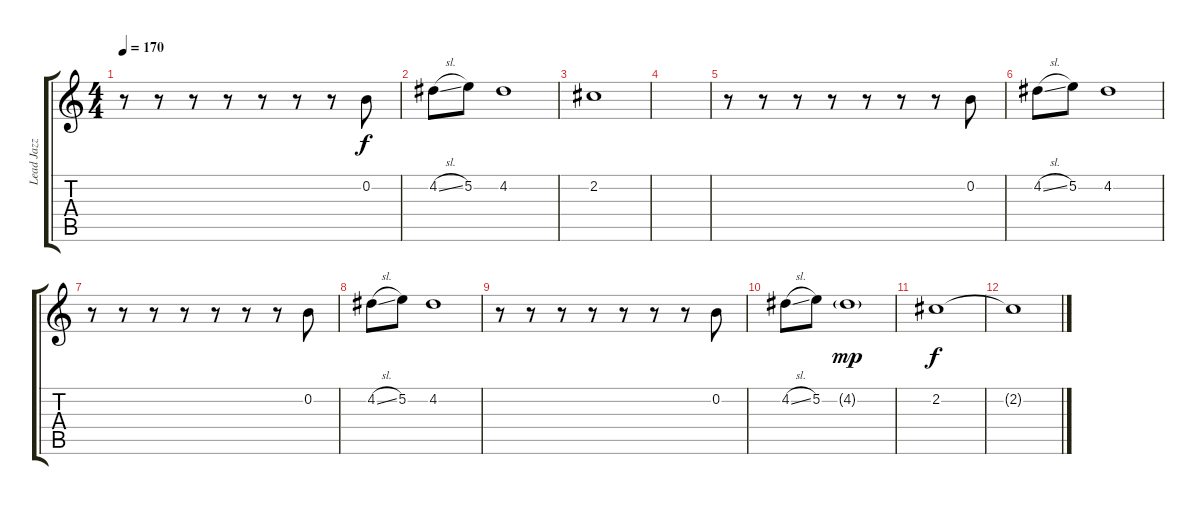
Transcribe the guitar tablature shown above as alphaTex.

\track ("Lead Jazz Guitar" "Lead Jazz ") {instrument electricguitarjazz}
\staff {score tabs}
\tuning (E4 B3 G3 D3 A2 E2) {hide}
\ts (4 4)
\tempo 170
\clef g2
\ks c
r.8{dy f} r.8 r.8 r.8 r.8 r.8 r.8 0.2.8 |
4.2{sl}.8 5.2.8 4.2.1 |
2.2.1 |
|
r.8 r.8 r.8 r.8 r.8 r.8 r.8 0.2.8 |
4.2{sl}.8 5.2.8 4.2.1 |
r.8 r.8 r.8 r.8 r.8 r.8 r.8 0.2.8 |
4.2{sl}.8 5.2.8 4.2.1 |
r.8 r.8 r.8 r.8 r.8 r.8 r.8 0.2.8 |
4.2{sl}.8 5.2.8 4.2{g}.1{dy mp} |
2.2.1{dy f} |
2.2{t}.1
